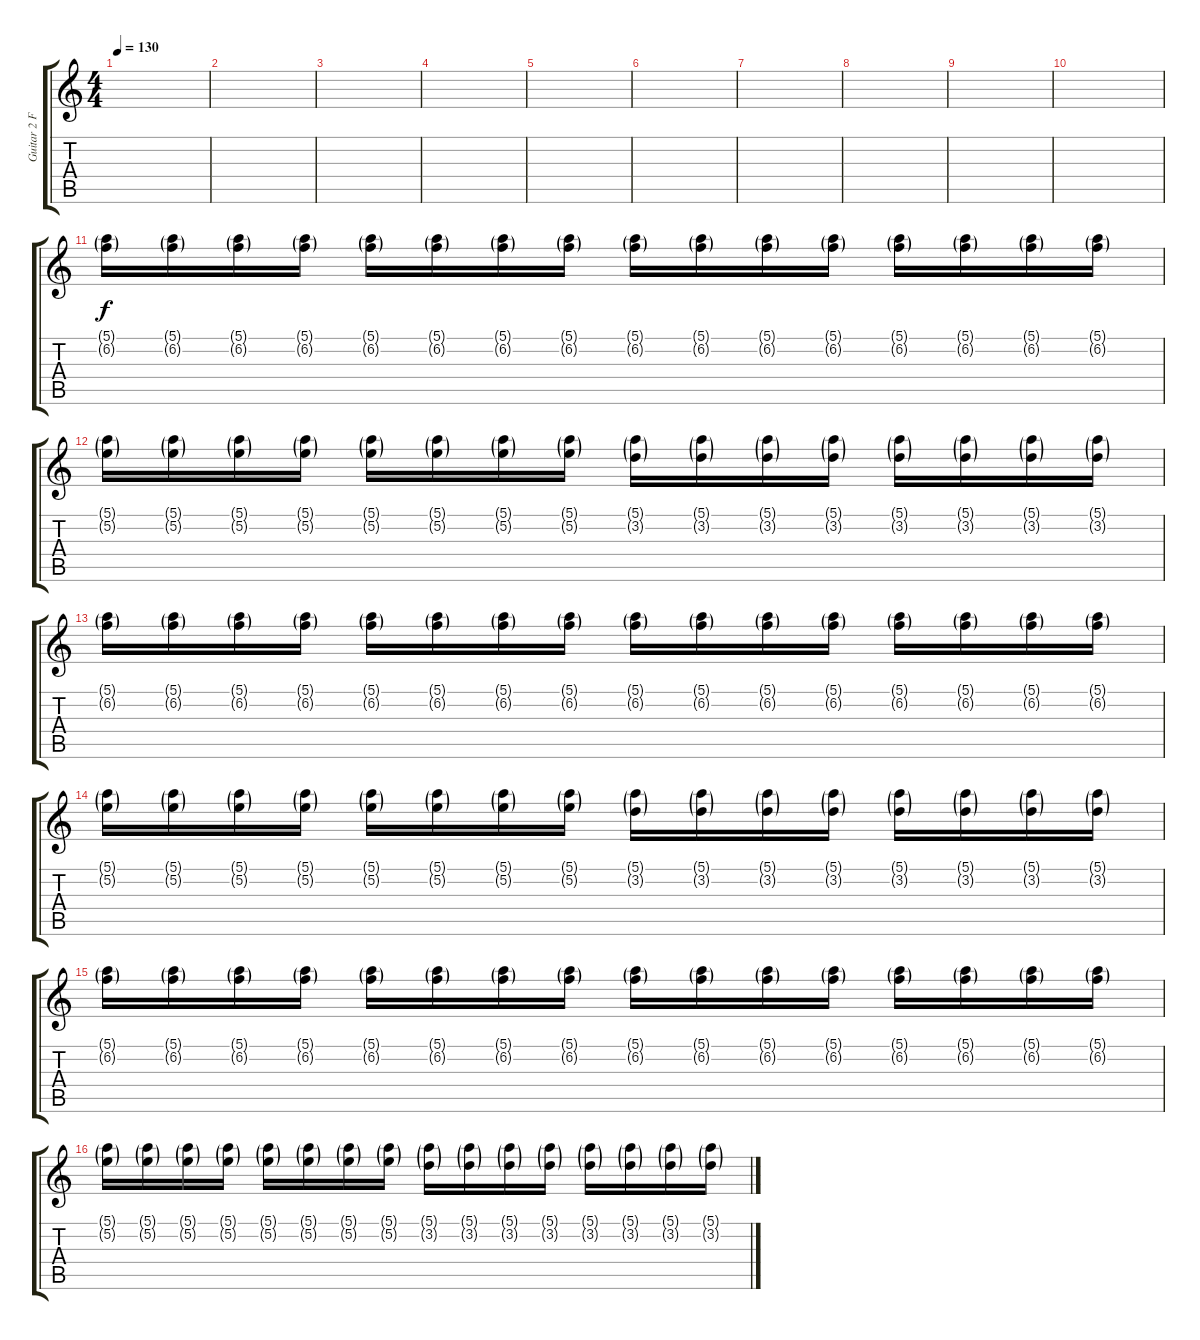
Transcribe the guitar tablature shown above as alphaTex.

\track ("Guitar 2 FX" "Guitar 2 F") {instrument electricguitarclean}
\staff {score tabs}
\tuning (E4 B3 G3 D3 A2 E2) {hide}
\ts (4 4)
\tempo 130
\clef g2
\ks c
|
|
|
|
|
|
|
|
|
|
(5.1{g} 6.2{g}).16 (5.1{g} 6.2{g}).16 (5.1{g} 6.2{g}).16 (5.1{g} 6.2{g}).16 (5.1{g} 6.2{g}).16 (5.1{g} 6.2{g}).16 (5.1{g} 6.2{g}).16 (5.1{g} 6.2{g}).16 (5.1{g} 6.2{g}).16 (5.1{g} 6.2{g}).16 (5.1{g} 6.2{g}).16 (5.1{g} 6.2{g}).16 (5.1{g} 6.2{g}).16 (5.1{g} 6.2{g}).16 (5.1{g} 6.2{g}).16 (5.1{g} 6.2{g}).16 |
(5.1{g} 5.2{g}).16 (5.1{g} 5.2{g}).16 (5.1{g} 5.2{g}).16 (5.1{g} 5.2{g}).16 (5.1{g} 5.2{g}).16 (5.1{g} 5.2{g}).16 (5.1{g} 5.2{g}).16 (5.1{g} 5.2{g}).16 (5.1{g} 3.2{g}).16 (5.1{g} 3.2{g}).16 (5.1{g} 3.2{g}).16 (5.1{g} 3.2{g}).16 (5.1{g} 3.2{g}).16 (5.1{g} 3.2{g}).16 (5.1{g} 3.2{g}).16 (5.1{g} 3.2{g}).16 |
(5.1{g} 6.2{g}).16 (5.1{g} 6.2{g}).16 (5.1{g} 6.2{g}).16 (5.1{g} 6.2{g}).16 (5.1{g} 6.2{g}).16 (5.1{g} 6.2{g}).16 (5.1{g} 6.2{g}).16 (5.1{g} 6.2{g}).16 (5.1{g} 6.2{g}).16 (5.1{g} 6.2{g}).16 (5.1{g} 6.2{g}).16 (5.1{g} 6.2{g}).16 (5.1{g} 6.2{g}).16 (5.1{g} 6.2{g}).16 (5.1{g} 6.2{g}).16 (5.1{g} 6.2{g}).16 |
(5.1{g} 5.2{g}).16 (5.1{g} 5.2{g}).16 (5.1{g} 5.2{g}).16 (5.1{g} 5.2{g}).16 (5.1{g} 5.2{g}).16 (5.1{g} 5.2{g}).16 (5.1{g} 5.2{g}).16 (5.1{g} 5.2{g}).16 (5.1{g} 3.2{g}).16 (5.1{g} 3.2{g}).16 (5.1{g} 3.2{g}).16 (5.1{g} 3.2{g}).16 (5.1{g} 3.2{g}).16 (5.1{g} 3.2{g}).16 (5.1{g} 3.2{g}).16 (5.1{g} 3.2{g}).16 |
(5.1{g} 6.2{g}).16 (5.1{g} 6.2{g}).16 (5.1{g} 6.2{g}).16 (5.1{g} 6.2{g}).16 (5.1{g} 6.2{g}).16 (5.1{g} 6.2{g}).16 (5.1{g} 6.2{g}).16 (5.1{g} 6.2{g}).16 (5.1{g} 6.2{g}).16 (5.1{g} 6.2{g}).16 (5.1{g} 6.2{g}).16 (5.1{g} 6.2{g}).16 (5.1{g} 6.2{g}).16 (5.1{g} 6.2{g}).16 (5.1{g} 6.2{g}).16 (5.1{g} 6.2{g}).16 |
(5.1{g} 5.2{g}).16 (5.1{g} 5.2{g}).16 (5.1{g} 5.2{g}).16 (5.1{g} 5.2{g}).16 (5.1{g} 5.2{g}).16 (5.1{g} 5.2{g}).16 (5.1{g} 5.2{g}).16 (5.1{g} 5.2{g}).16 (5.1{g} 3.2{g}).16 (5.1{g} 3.2{g}).16 (5.1{g} 3.2{g}).16 (5.1{g} 3.2{g}).16 (5.1{g} 3.2{g}).16 (5.1{g} 3.2{g}).16 (5.1{g} 3.2{g}).16 (5.1{g} 3.2{g}).16
